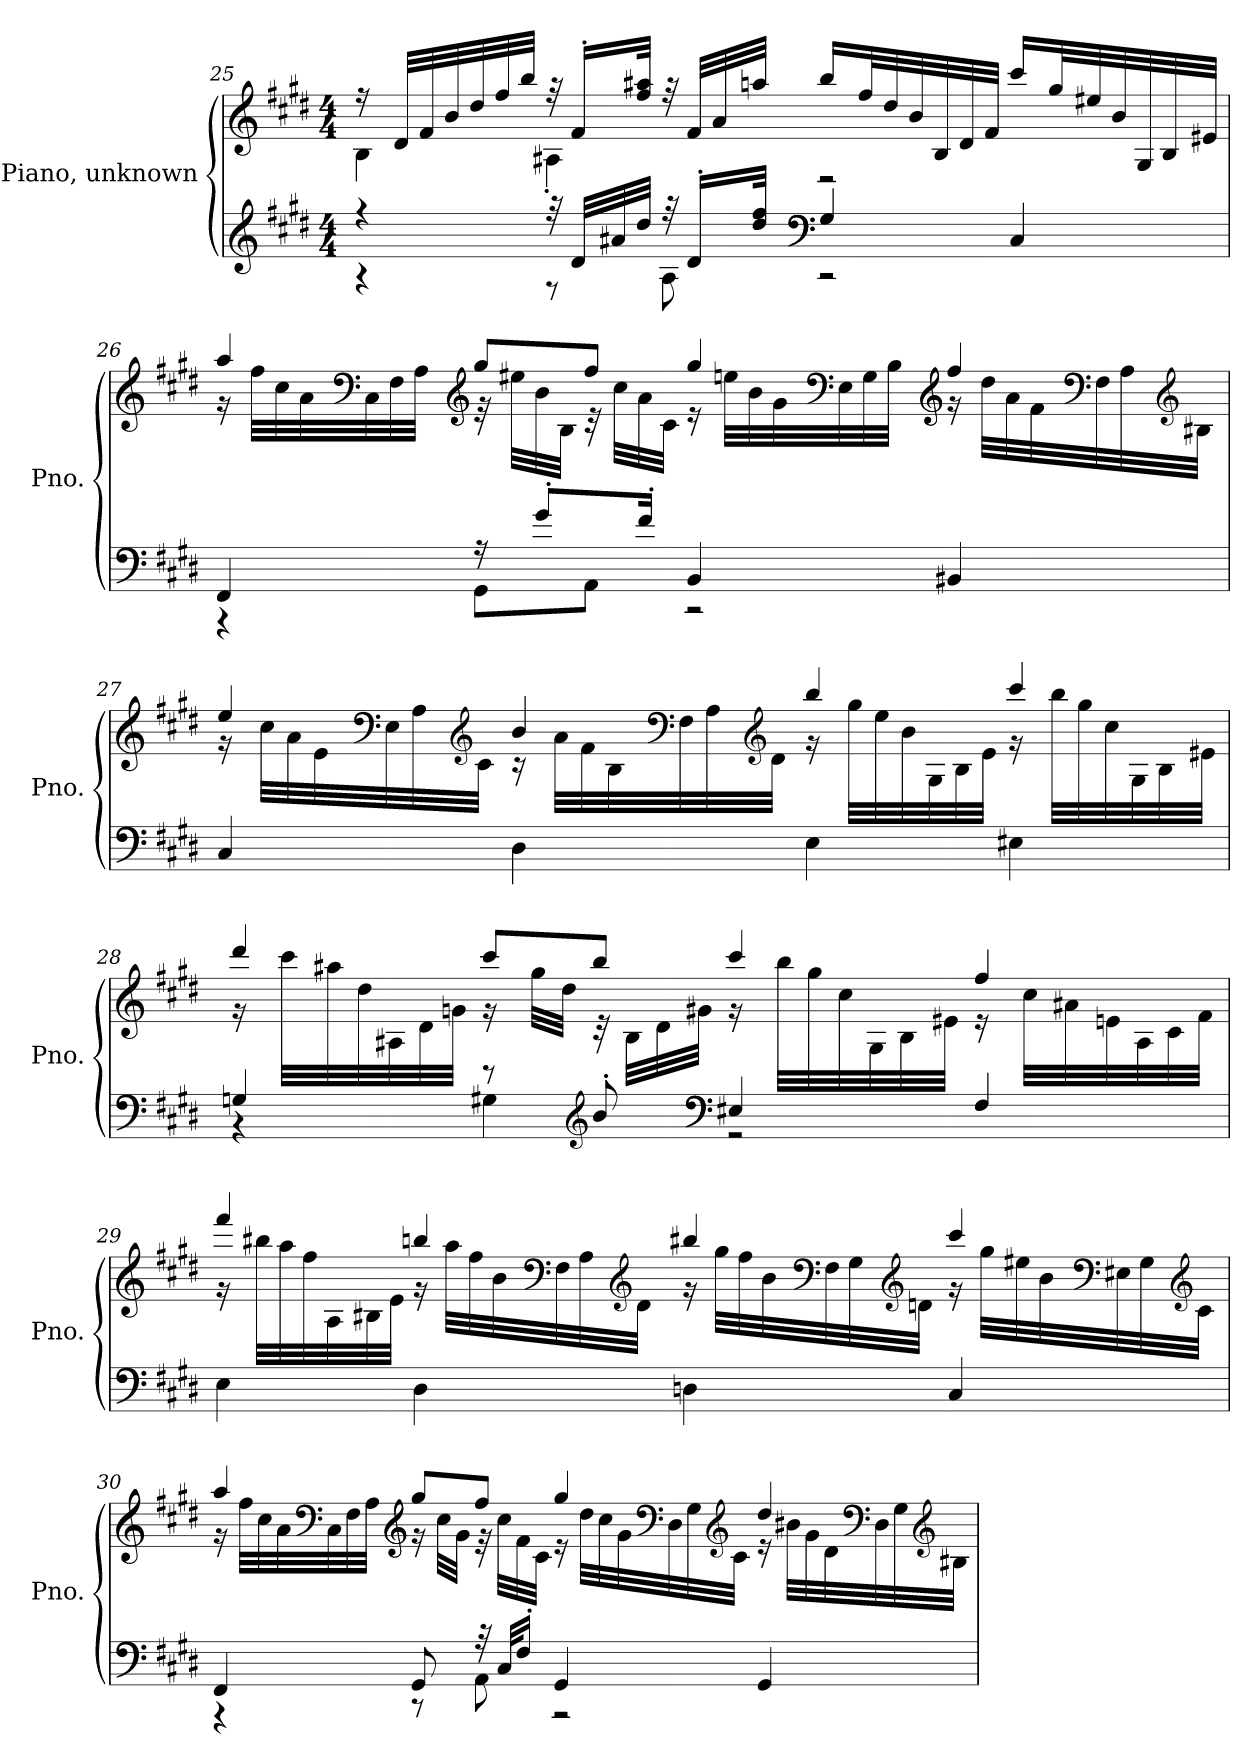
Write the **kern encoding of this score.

**kern	**kern
*part1	*part1
*staff2	*staff1
*I"Piano, unknown	*
*I'Pno.	*
!!LO:PB:g=z
*clefG2	*clefG2
*k[f#c#g#d#]	*k[f#c#g#d#]
*M4/4	*M4/4
=25	=25
*^	*^
4r	4r	16r	4B\
.	.	32d#/LLL	.
.	.	32f#/	.
.	.	32b/	.
.	.	32dd#/	.
.	.	32ff#/	.
.	.	32bb/JJJ	.
32r	8r	32r	4A#X'\
32d#/LLL	.	16f#'/LL	.
32a#X/	.	.	.
32dd#/JJJ	.	32ff#/ 32aa#X/JJk	.
32r	8A\	32r	.
16d#'/LL	.	32f#/LLL	.
.	.	32a/	.
32dd#/ 32ff#/JJk	.	32aan/JJJ	.
*clefF4	*	*	*
4G#/	2r	16bb/LL	2r
.	.	32ff#/L	.
.	.	32dd#/	.
.	.	32b/	.
.	.	32B/	.
.	.	32d#/	.
.	.	32f#/JJJ	.
4C#/	.	16ccc#/LL	.
.	.	32gg#/L	.
.	.	32ee#X/	.
.	.	32b/	.
.	.	32G#/	.
.	.	32B/	.
.	.	32e#X/JJJ	.
!!LO:LB:g=z	!!
=26	=26	=26	=26
4FF#/	4r	4aa/	16r
.	.	.	32ff#\LLL
.	.	.	32cc#\
.	.	.	32a\
*	*	*clefF4	*
.	.	.	32C#\
.	.	.	32F#\
.	.	.	32A\JJJ
*	*	*clefG2	*
16r	8GG#\L	8gg#/L	32r
.	.	.	32ee#X\LLL
8g#'/L	.	.	32b\
.	.	.	32B\JJJ
.	8AA\J	8ff#/J	32r
.	.	.	32cc#\LLL
16f#'/Jk	.	.	32a\
.	.	.	32c#\JJJ
4BB/	2r	4gg#/	16r
.	.	.	32een\LLL
.	.	.	32b\
.	.	.	32g#\
*	*	*clefF4	*
.	.	.	32E\
.	.	.	32G#\
.	.	.	32B\JJJ
*	*	*clefG2	*
4BB#X/	.	4ff#/	16r
.	.	.	32dd#\LLL
.	.	.	32a\
.	.	.	32f#\
*	*	*clefF4	*
.	.	.	32F#\
.	.	.	32A\
*	*	*clefG2	*
.	.	.	32B#X\JJJ
*v	*v	*	*
!!LO:LB:g=z	!!
=27	=27	=27
4C#/	4ee/	16r
.	.	32cc#\LLL
.	.	32a\
.	.	32e\
*	*clefF4	*
.	.	32E\
.	.	32A\
*	*clefG2	*
.	.	32c#\JJJ
4D#\	4b/	16r
.	.	32a\LLL
.	.	32f#\
.	.	32B\
*	*clefF4	*
.	.	32F#\
.	.	32A\
*	*clefG2	*
.	.	32d#\JJJ
4E\	4bb/	16r
.	.	32gg#\LLL
.	.	32ee\
.	.	32b\
.	.	32G#\
.	.	32B\
.	.	32e\JJJ
4E#X\	4ccc#/	16r
.	.	32bb\LLL
.	.	32gg#\
.	.	32cc#\
.	.	32G#\
.	.	32B\
.	.	32e#X\JJJ
!!LO:LB:g=z	!!
=28	=28	=28
*^	*	*
4Gn/	4r	4ddd#/	16r
.	.	.	32ccc#\LLL
.	.	.	32aa#X\
.	.	.	32dd#\
.	.	.	32A#X\
.	.	.	32d#\
.	.	.	32gn\JJJ
8r	4G#X\	8ccc#/L	16r
.	.	.	32gg#\LLL
.	.	.	32dd#\JJJ
*clefG2	*	*	*
8b'/	.	8bb/J	32r
.	.	.	32B\LLL
.	.	.	32d#\
.	.	.	32g#X\JJJ
*clefF4	*	*	*
4E#X/	2r	4ccc#/	16r
.	.	.	32bb\LLL
.	.	.	32gg#\
.	.	.	32cc#\
.	.	.	32G#\
.	.	.	32B\
.	.	.	32e#X\JJJ
4F#/	.	4ff#/	16r
.	.	.	32cc#\LLL
.	.	.	32a#X\
.	.	.	32en\
.	.	.	32A#\
.	.	.	32c#\
.	.	.	32f#\JJJ
*v	*v	*	*
!!LO:LB:g=z	!!
=29	=29	=29
4E\	4fff#/	16r
.	.	32bb#X\LLL
.	.	32aa\
.	.	32ff#\
.	.	32A\
.	.	32B#X\
.	.	32e\JJJ
4D#\	4bbn/	16r
.	.	32aa\LLL
.	.	32ff#\
.	.	32b\
*	*clefF4	*
.	.	32F#\
.	.	32A\
*	*clefG2	*
.	.	32d#\JJJ
4Dn\	4bb#X/	16r
.	.	32gg#\LLL
.	.	32ff#\
.	.	32b\
*	*clefF4	*
.	.	32F#\
.	.	32G#\
*	*clefG2	*
.	.	32dn\JJJ
4C#/	4ccc#/	16r
.	.	32gg#\LLL
.	.	32ee#X\
.	.	32b\
*	*clefF4	*
.	.	32E#X\
.	.	32G#\
*	*clefG2	*
.	.	32c#\JJJ
!!LO:LB:g=z	!!
=30	=30	=30
*^	*	*
4FF#/	4r	4aa/	16r
.	.	.	32ff#\LLL
.	.	.	32cc#\
.	.	.	32a\
*	*	*clefF4	*
.	.	.	32C#\
.	.	.	32F#\
.	.	.	32A\JJJ
*	*	*clefG2	*
8GG#/	8r	8gg#/L	16r
.	.	.	32cc#\LLL
.	.	.	32g#\JJJ
32r	8AA\	8ff#/J	32r
32C#/KLL	.	.	32cc#\LLL
16F#'/JJ	.	.	32f#\
.	.	.	32c#\JJJ
4GG#/	2r	4gg#/	16r
.	.	.	32dd#\LLL
.	.	.	32cc#\
.	.	.	32g#\
*	*	*clefF4	*
.	.	.	32D#\
.	.	.	32G#\
*	*	*clefG2	*
.	.	.	32c#\JJJ
4GG#/	.	4dd#/	16r
.	.	.	32b#X\LLL
.	.	.	32g#\
.	.	.	32d#\
*	*	*clefF4	*
.	.	.	32D#\
.	.	.	32G#\
*	*	*clefG2	*
.	.	.	32B#X\JJJ
*v	*v	*	*
*	*v	*v
=	=
*-	*-
